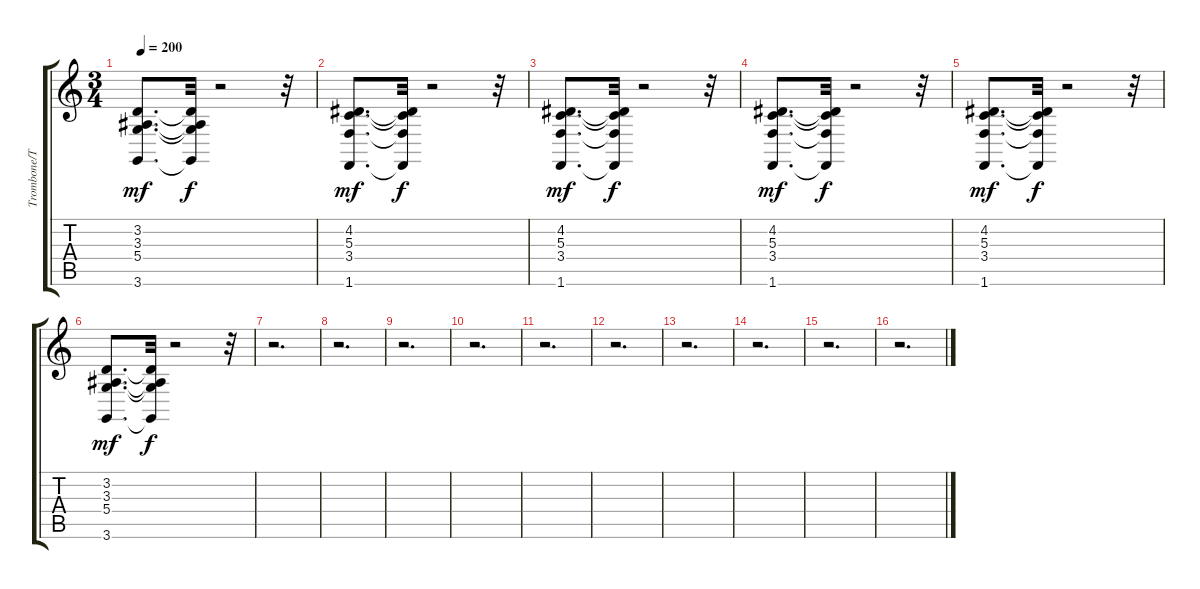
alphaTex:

\track ("Trombone/Tuba." "Trombone/T") {instrument trombone}
\staff {score tabs}
\tuning (E4 B3 G3 D3 A2 E2) {hide}
\ts (3 4)
\tempo 200
\clef g2
\ks c
(3.2 3.3 5.4 3.6).8{d dy mf} (3.2{t} 3.3{t} 5.4{t} 3.6{t}).32{dy f} r.2 r.32 |
(4.2 5.3 3.4 1.6).8{d dy mf} (4.2{t} 5.3{t} 3.4{t} 1.6{t}).32{dy f} r.2 r.32 |
(4.2 5.3 3.4 1.6).8{d dy mf} (4.2{t} 5.3{t} 3.4{t} 1.6{t}).32{dy f} r.2 r.32 |
(4.2 5.3 3.4 1.6).8{d dy mf} (4.2{t} 5.3{t} 3.4{t} 1.6{t}).32{dy f} r.2 r.32 |
(4.2 5.3 3.4 1.6).8{d dy mf} (4.2{t} 5.3{t} 3.4{t} 1.6{t}).32{dy f} r.2 r.32 |
(3.2 3.3 5.4 3.6).8{d dy mf} (3.2{t} 3.3{t} 5.4{t} 3.6{t}).32{dy f} r.2 r.32 |
r.2{d} |
r.2{d} |
r.2{d} |
r.2{d} |
r.2{d} |
r.2{d} |
r.2{d} |
r.2{d} |
r.2{d} |
r.2{d}
